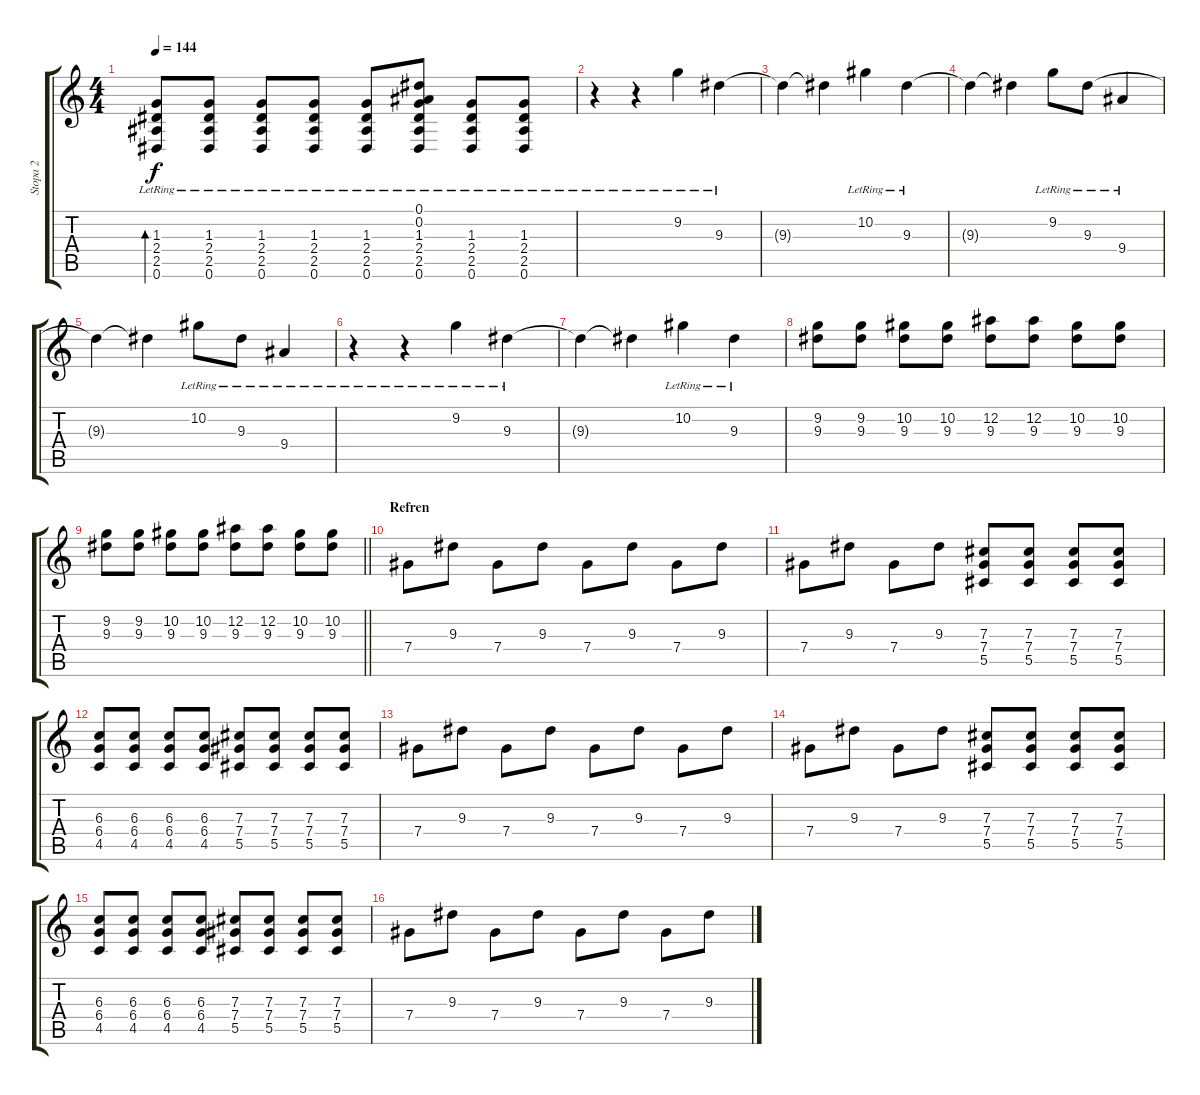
\track ("Stopa 2" "Stopa 2") {instrument overdrivenguitar}
\staff {score tabs}
\tuning (Eb4 Bb3 Gb3 Db3 Ab2 Eb2) {hide}
\ts (4 4)
\tempo 144
\clef g2
\ks c
(1.3{lr} 2.4{lr} 2.5{lr} 0.6{lr}).8{bd 480 dy f} (1.3{lr} 2.4{lr} 2.5{lr} 0.6{lr}).8 (1.3{lr} 2.4{lr} 2.5{lr} 0.6{lr}).8 (1.3{lr} 2.4{lr} 2.5{lr} 0.6{lr}).8 (1.3{lr} 2.4{lr} 2.5{lr} 0.6{lr}).8 (0.1{lr} 0.2{lr} 1.3{lr} 2.4{lr} 2.5{lr} 0.6{lr}).8 (1.3{lr} 2.4{lr} 2.5{lr} 0.6{lr}).8 (1.3{lr} 2.4{lr} 2.5{lr} 0.6{lr}).8 |
r.4 r.4 9.2{lr}.4 9.3{lr}.4 |
9.3{t}.4 9.3{t}.4 10.2{lr}.4 9.3{lr}.4 |
9.3{t}.4 9.3{t}.4 9.2{lr}.8 9.3{lr}.8 9.4{lr}.4 |
9.3{t}.4 9.3{t}.4 10.2{lr}.8 9.3{lr}.8 9.4{lr}.4 |
r.4 r.4 9.2{lr}.4 9.3{lr}.4 |
9.3{t}.4 9.3{t}.4 10.2{lr}.4 9.3{lr}.4 |
(9.2 9.3).8 (9.2 9.3).8 (10.2 9.3).8 (10.2 9.3).8 (12.2 9.3).8 (12.2 9.3).8 (10.2 9.3).8 (10.2 9.3).8 |
\barLineRight lightlight
(9.2 9.3).8 (9.2 9.3).8 (10.2 9.3).8 (10.2 9.3).8 (12.2 9.3).8 (12.2 9.3).8 (10.2 9.3).8 (10.2 9.3).8 |
\section ("" "Refren")
7.4.8 9.3.8 7.4.8 9.3.8 7.4.8 9.3.8 7.4.8 9.3.8 |
7.4.8 9.3.8 7.4.8 9.3.8 (7.3 7.4 5.5).8 (7.3 7.4 5.5).8 (7.3 7.4 5.5).8 (7.3 7.4 5.5).8 |
(6.3 6.4 4.5).8 (6.3 6.4 4.5).8 (6.3 6.4 4.5).8 (6.3 6.4 4.5).8 (7.3 7.4 5.5).8 (7.3 7.4 5.5).8 (7.3 7.4 5.5).8 (7.3 7.4 5.5).8 |
7.4.8 9.3.8 7.4.8 9.3.8 7.4.8 9.3.8 7.4.8 9.3.8 |
7.4.8 9.3.8 7.4.8 9.3.8 (7.3 7.4 5.5).8 (7.3 7.4 5.5).8 (7.3 7.4 5.5).8 (7.3 7.4 5.5).8 |
(6.3 6.4 4.5).8 (6.3 6.4 4.5).8 (6.3 6.4 4.5).8 (6.3 6.4 4.5).8 (7.3 7.4 5.5).8 (7.3 7.4 5.5).8 (7.3 7.4 5.5).8 (7.3 7.4 5.5).8 |
7.4.8 9.3.8 7.4.8 9.3.8 7.4.8 9.3.8 7.4.8 9.3.8
